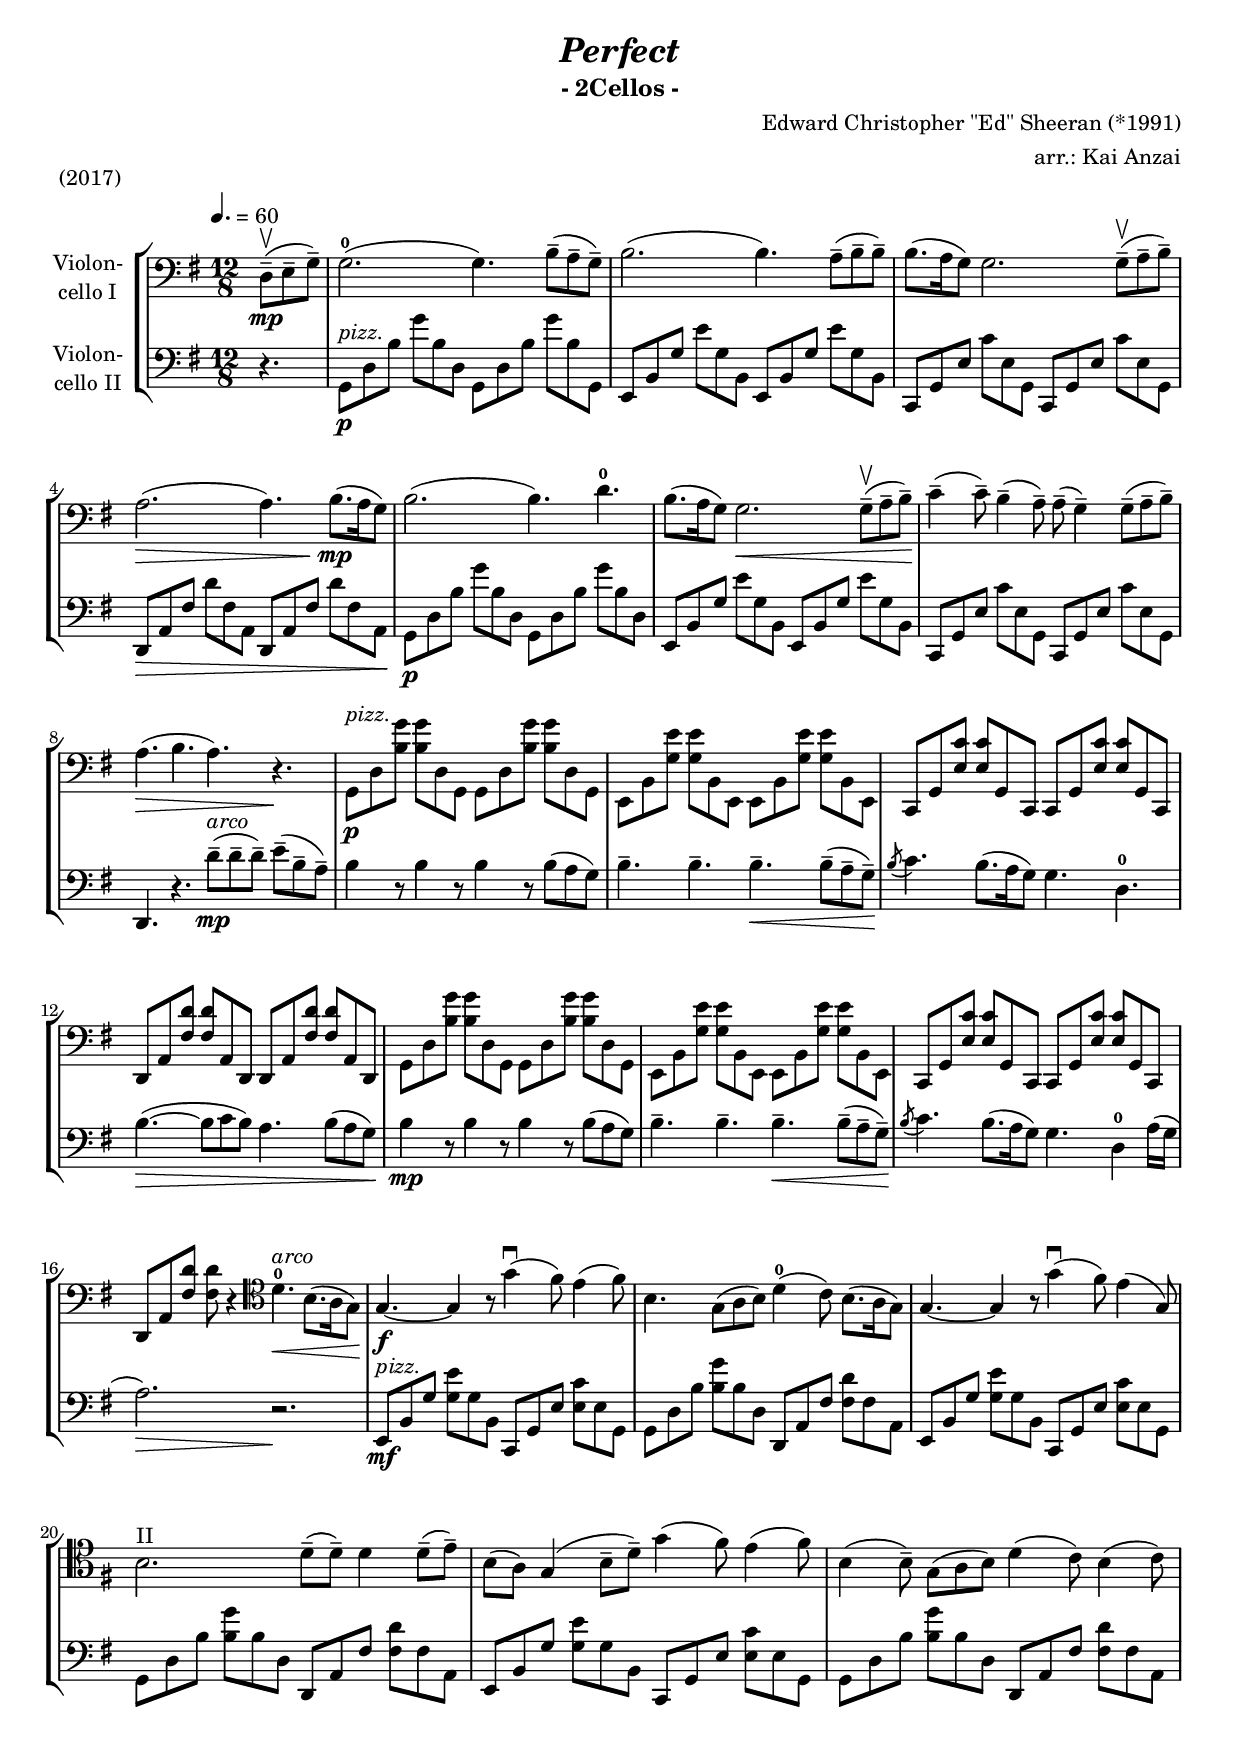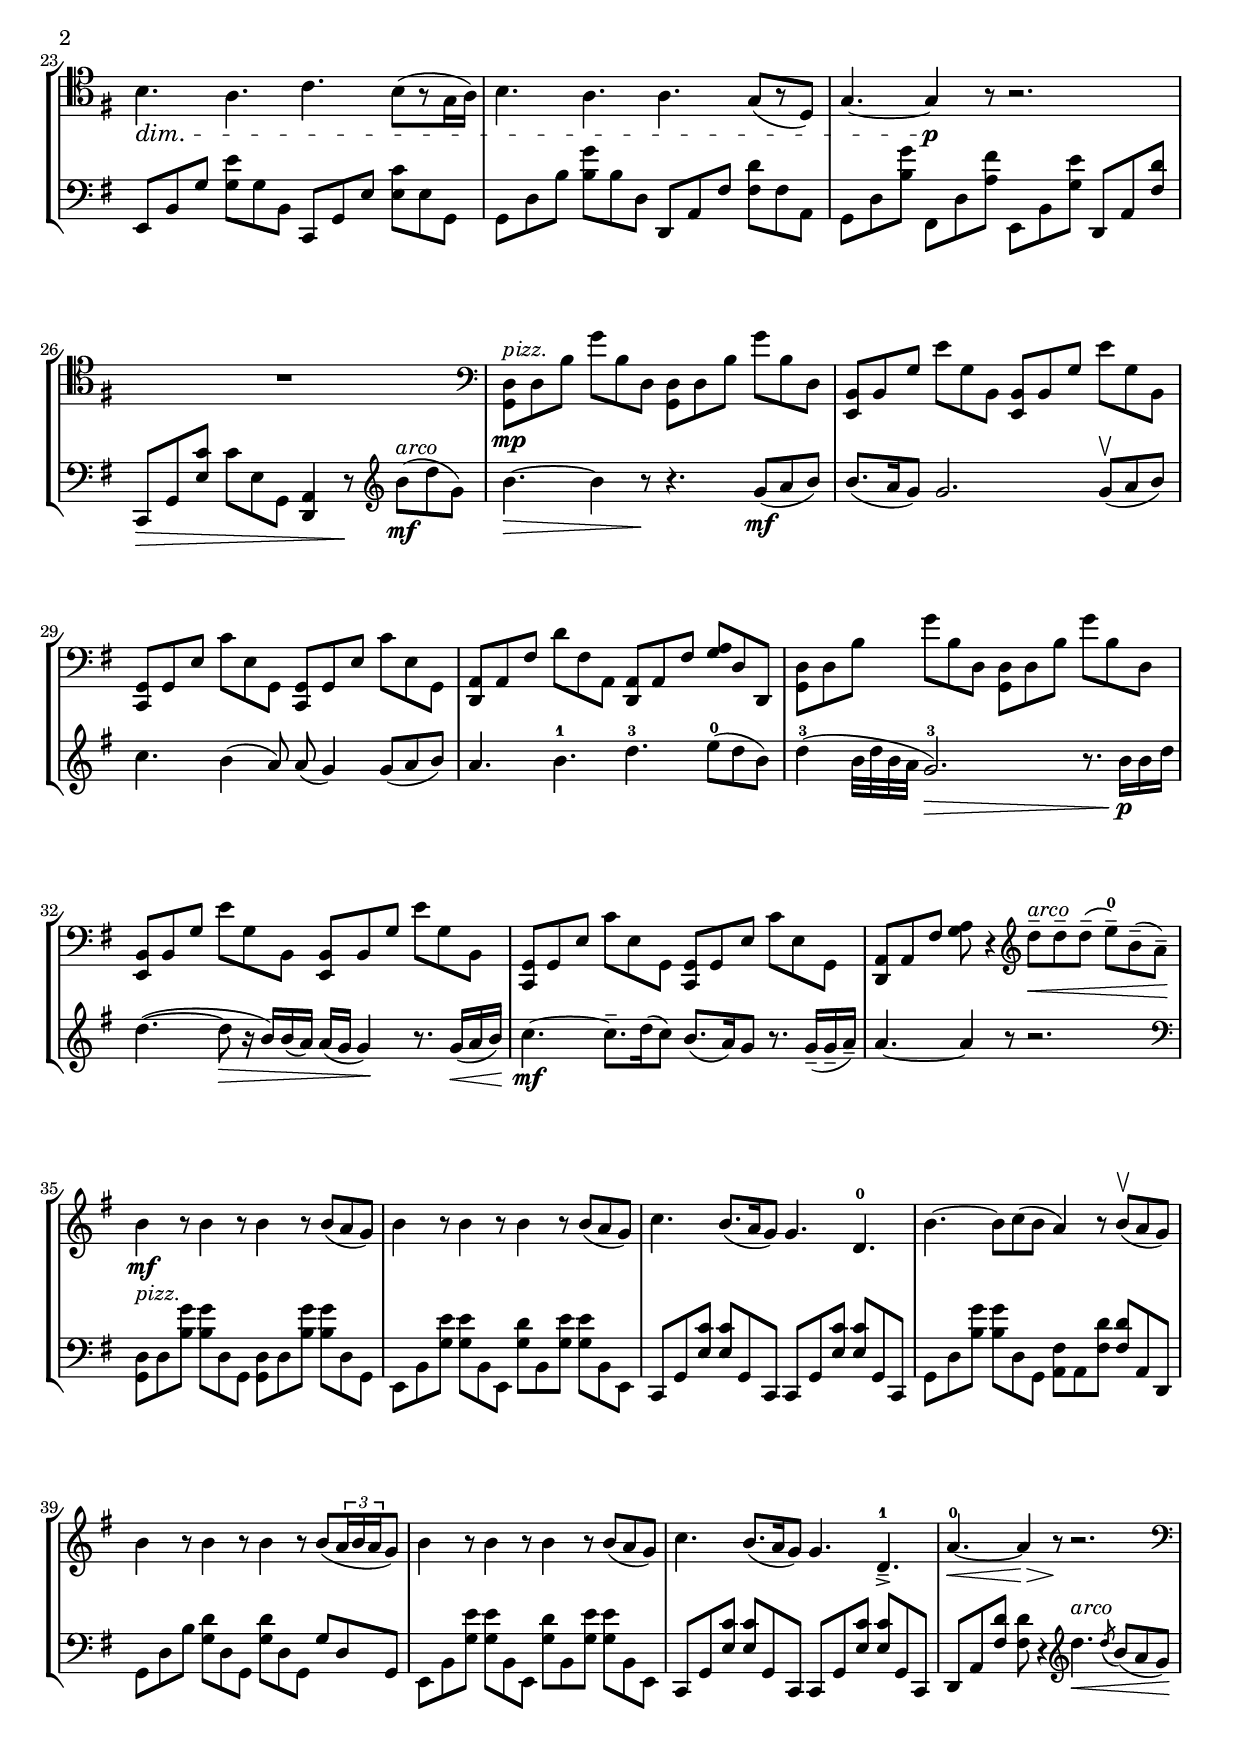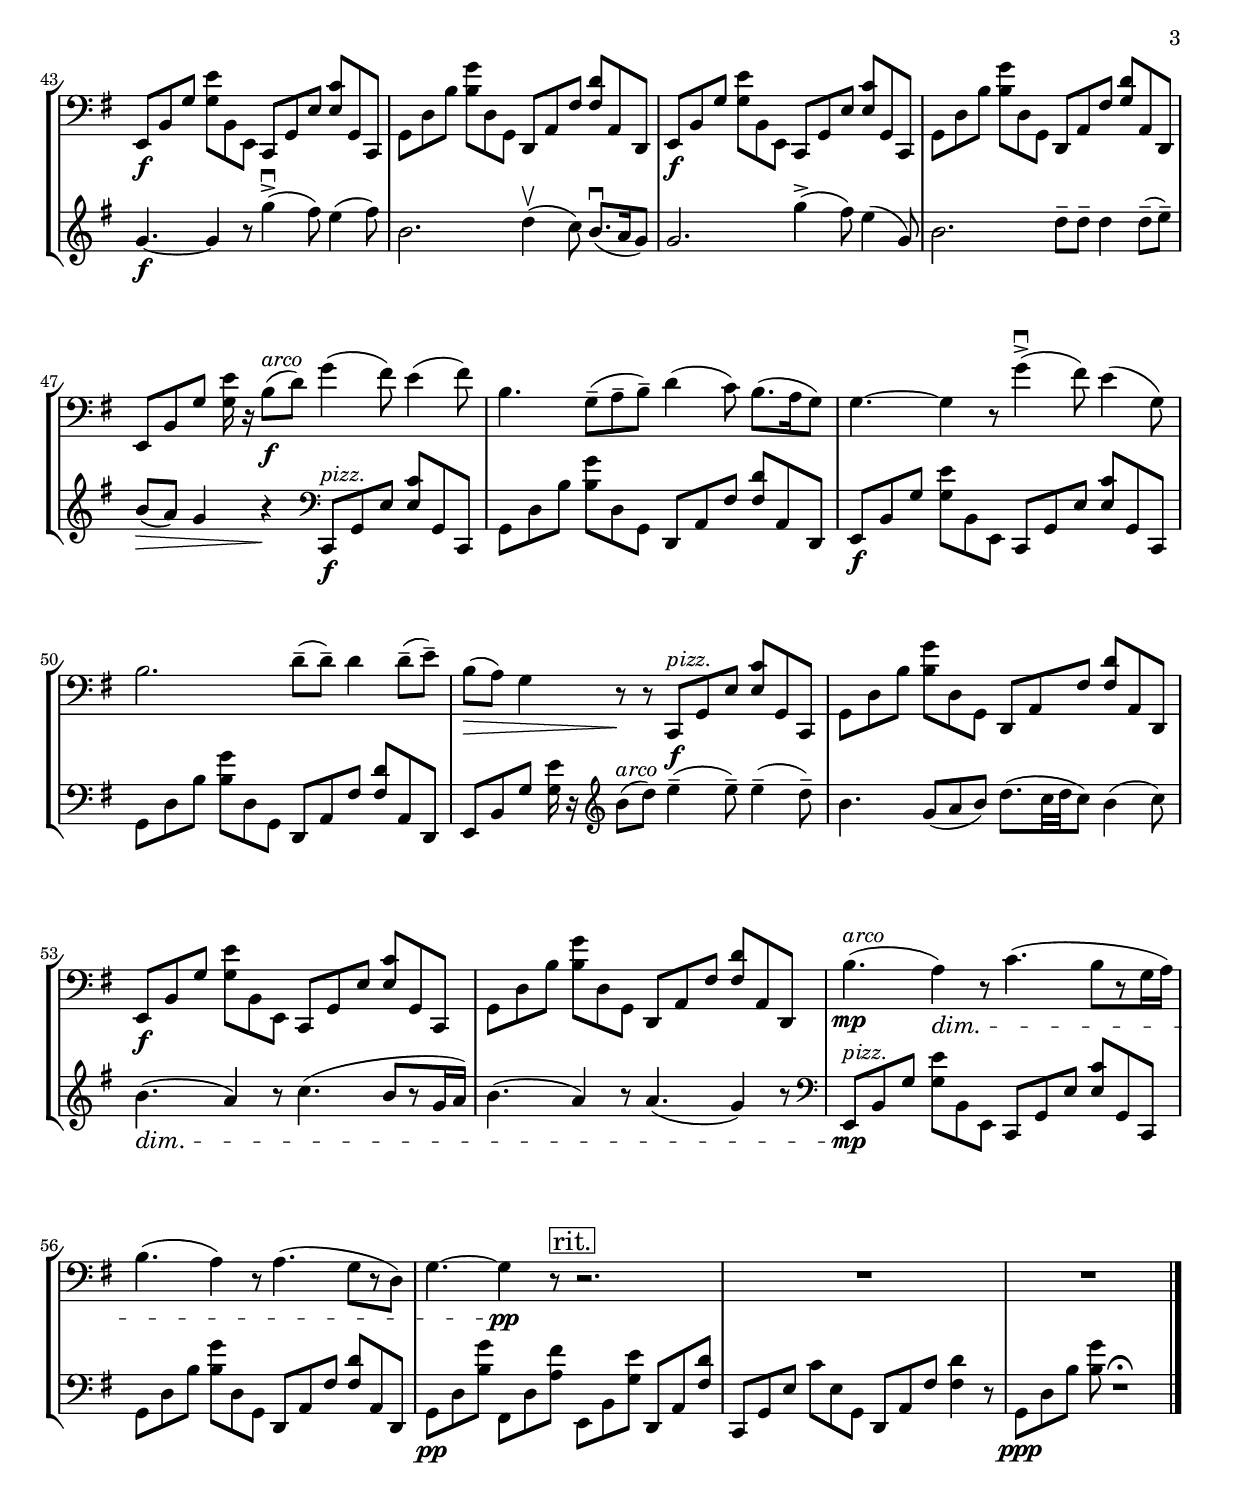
\version "2.18.2"
\include "deutsch.ly"
  
#(set-global-staff-size 18.7)

\header {
  title     = \markup \bold \italic "Perfect"
  subtitle  = "- 2Cellos -"
  composer  = "Edward Christopher \"Ed\" Sheeran (*1991)"
  arranger  = "arr.: Kai Anzai"
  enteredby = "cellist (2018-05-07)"
  piece     = "(2017)"
}

voiceconsts = {
  \key g \major
  \time 12/8
  \clef "bass"
%  \numericTimeSignature
  \compressFullBarRests
  % Set default beaming for all staves
% \set Timing.beamExceptions = #'()
% \set Timing.baseMoment     = #(ly:make-moment 1 4)
% \set Timing.beatStructure  = #'(1 1 1)
  \tempo 4.=60
}

micl = "clarinet"
mifl = "flute"
miob = "oboe"
mifh = "french horn"
misx = "tenor sax"
mist = "string ensemble 1"
miba = "cello"

arco = \markup \italic "arco"
ii   = \markup "II"
pizz = \markup \italic "pizz."
rit  = \mark \markup \box "rit."

va = \relative c {
  \voiceconsts

  \partial 4. d8(--\upbow\mp e-- g)--
  g2.(-0 g4.) h8(-- a-- g)--
  h2.( h4.) a8(-- h-- h)--
  h8.( a16 g8) g2. g8(--\upbow a-- h)--
  a2.(\> a4.) h8.(\!\mp a16 g8)
  h2.( h4.) d-0
  
  h8.( a16 g8) g2.\< g8(--\upbow a-- h)--\!
  c4(-- c8)-- h4(-- a8)-- a(-- g4)-- g8(-- a-- h)--
  a4.(\> h a) r\!
  g,8^\pizz\p d' <h' g'> <h g'> d, g, g d' <h' g'> <h g'> d, g,

  e h' <g' e'> <g e'> h, e, e h' <g' e'> <g e'> h, e,
  c g' <e' c'> <e c'> g, c, c g' <e' c'> <e c'> g, c,
  d a' <fis' d'> <fis d'> a, d, d a' <fis' d'> <fis d'> a, d,

  g d' <h' g'> <h g'> d, g, g d' <h' g'> <h g'> d, g,
  e h' <g' e'> <g e'> h, e, e h' <g' e'> <g e'> h, e,
  c g' <e' c'> <e c'> g, c, c g' <e' c'> <e c'> g, c,

  d a' <fis' d'> <fis d'> r4 \clef "tenor" d'4.^\arco-0\< h8.( a16 g8)\!
  g4.~\f g4 r8 g'4(\downbow fis8) e4( fis8)
  h,4. g8( a h) d4(-0 c8) h8.( a16 g8)
  g4.~ g4 r8 g'4(\downbow fis8) e4( g,8)
  h2.^\ii d8(-- d)-- d4 d8(-- e)--

  h( a) g4( h8-- d)-- g4( fis8) e4( fis8)
  h,4( h8)-- g( a h) d4( c8) h4( c8)
  h4.\dim a c h8[( r g16 a)]
  h4. a a g8[( r d)]
  g4.~ g4\p r8 r2.
  R1. \clef "bass"

  <g, d'>8^\pizz\mp d' h' g' h, d, <g, d'> d' h' g' h, d,
  <e, h'> h' g' e' g, h, <e, h'> h' g' e' g, h,
  <c, g'> g' e' c' e, g, <c, g'> g' e' c' e, g,

  <d a'> a' fis' d' fis, a, <d, a'> a' fis' <g a> d d,
  <g d'> d' h' g' h, d, <g, d'> d' h' g' h, d,
  <e, h'> h' g'  e' g, h, <e, h'> h' g' e' g, h,

  <c, g'> g' e' c' e, g, <c, g'> g' e' c' e, g,
  <d a'> a' fis' <g a> r4 \clef "treble" d''8--^\arco\< d-- d(--  e)---0 h(-- a)--\!
  h4\mf r8 h4 r8 h4 r8 h( a g )
  h4 r8 h4 r8 h4 r8 h( a g)

  c4. h8.( a16 g8) g4. d-0
  h'~ h8 c( h a4) r8 h(\upbow a g)
  h4 r8 h4 r8 h4 r8 h( \tuplet 3/2 8 { a16 h a } g8)
  h4 r8 h4 r8 h4 r8 h( a g)
  c4. h8.( a16 g8) g4. d--->-1

  a'~-0\< a4\!\> r8\! r2. \clef "bass"
  e,,8\f h' g' <g e'> h, e, c g' e' <e c'> g, c,
  g' d' h' <h g'> d, g, d a' fis' <fis d'> a, d,
  e\f h' g' <g e'> h, e, c g' e' <e c'> g, c,

  g' d' h' <h g'> d, g, d a' fis' <g d'> a, d,
  e h' g' <g e'>16 r h8(^\arco\f d) g4( fis8) e4( fis8)
  h,4. g8(-- a-- h)-- d4( c8) h8.( a16 g8)
  g4.~ g4 r8 g'4(->\downbow fis8) e4( g,8)

  h2. d8(-- d)-- d4 d8(-- e)--
  h(\> a) g4 r8\! r c,,^\pizz\f g' e' <e c'> g, c,
  g' d' h' <h g'> d, g, d a' fis' <fis d'> a, d,
  e\f h' g' <g e'> h, e, c g' e' <e c'> g, c,

  g' d' h' <h g'> d, g, d a' fis' <fis d'> a, d,
  h''4.(^\arco\mp a4)\dim r8 c4.( h8[ r g16 a)]
  h4.( a4) r8 a4.( g8[ r d])
  g4.~ g4\pp r8 \rit r2.
  R1.*2 \bar "|."
}

vb = \relative c {
  \voiceconsts

  \partial 4. r4.
  g8^\pizz\p d' h' g' h, d, g, d' h' g' h, g,
  e h' g' e' g, h, e, h' g' e' g, h,
  c, g' e' c' e, g, c, g' e' c' e, g,

  d\> a' fis' d' fis, a, d, a' fis' d' fis, a,\!
  g\p d' h' g' h, d, g, d' h' g' h, d,
  e, h' g' e' g, h, e, h' g' e' g, h,
  
  c, g' e' c' e, g, c, g' e' c' e, g,
  d4. r d''8(--^\arco\mp d-- d)-- e(-- h-- a)--
  h4 r8 h4 r8 h4 r8 h( a g)
  h4.-- h-- h--\< h8(-- a-- g)--\!
  
  \acciaccatura h c4. h8.( a16 g8) g4. d-0
  h'(~\> h8 c h) a4. h8( a g)\!
  h4\mp r8 h4 r8 h4 r8 h( a g)
  h4.-- h-- h--\< h8(-- a-- g)--\!
  \acciaccatura h c4. h8.( a16 g8) g4. d4-0 a'16( g

  a2.)\> r\!
  e,8^\pizz\mf h' g' <g e'> g h, c, g' e' <e c'> e g,
  g d' h' <h g'> h d, d, a' fis' <fis d'> fis a,
  e h' g' <g e'> g h, c, g' e' <e c'> e g,

  g d' h' <h g'> h d, d, a' fis' <fis d'> fis a,
  e h' g' <g e'> g h, c, g' e' <e c'> e g,
  g d' h' <h g'> h d, d, a' fis' <fis d'> fis a,

  e h' g' <g e'> g h, c, g' e' <e c'> e g,
  g d' h' <h g'> h d, d, a' fis' <fis d'> fis a,
  g d' <h' g'> fis, d' <a' fis'> e, h' <g' e'> d, a' <fis' d'>

  c,\> g' <e' c'> c' e, g, <d a'>4 r8\! \clef "treble" h'''8(^\arco\mf d g,)
  h4.~\> h4 r8\! r4. g8(\mf a h)
  h8.( a16 g8) g2. g8(\upbow a h)
  c4. h4( a8) a( g4) g8( a h)

  a4. h-1 d-3 e8(-0 d h)
  d4(-3 h32 d h a g2.)-3\> r8. h16\p h d
  d4.(~ d8\> r16 h) h( a) a( g g4)\! r8. g16(\< a h)
  c4.~\!\mf c8.-- d16( c8) h8.( a16) g8 r8. g16(-- g-- a)--

  a4.~ a4 r8 r2. \clef "bass"
  <g,, d'>8^\pizz d' <h' g'> <h g'> d, g, <g d'> d' <h' g'> <h g'> d, g,
  e h' <g' e'> <g e'> h, e, <g' d'> h, <g' e'> <g e'> h, e,

  c g' <e' c'> <e c'> g, c, c g' <e' c'> <e c'> g, c,
  g' d' <h' g'> <h g'> d, g, <a fis'> a <fis' d'> <fis d'> a, d,
  g d' h' <g d'> d g, <g' d'> d g, g' d g,

  e h' <g' e'> <g e'> h, e, <g' d'> h, <g' e'> <g e'> h, e,
  c g' <e' c'> <e c'> g, c, c g' <e' c'> <e c'> g, c,
  d a' <fis' d'> <fis d'> r4 \clef "treble" d''4.^\arco\< \acciaccatura d8 h( a g)\!

  g4.~\f g4 r8 g'4(->\downbow fis8) e4( fis8)
  h,2. d4(\upbow c8) h8.(\downbow a16 g8)
  g2. g'4(-> fis8) e4( g,8)
  h2. d8-- d-- d4 d8(-- e)--
  h(\> a) g4 r\! \clef "bass" c,,,8^\pizz\f g' e' <e c'> g, c,

  g' d' h' <h g'> d, g, d a' fis' <fis d'> a, d,
  e\f h' g' <g e'> h, e, c g' e' <e c'> g, c,
  g' d' h' <h g'> d, g, d a' fis' <fis d'> a, d,

  e h' g' <g e'>16 r \clef "treble" h'8(^\arco d) e4(-- e8)-- e4(-- d8)--
  h4. g8( a h) d8.( c32 d c8) h4( c8)
  h4.(\dim a4) r8 c4.( h8[ r g16 a])
  h4.( a4) r8 a4.( g4) r8 \clef "bass"

  e,,^\pizz\mp h' g' <g e'> h, e, c g' e' <e c'> g, c,
  g' d' h' <h g'> d, g, d a' fis' <fis d'> a, d,
  g\pp d' <h' g'> fis, d' <a' fis'> \rit e, h' <g' e'>  d, a' <fis' d'>

  c, g' e' c' e, g, d a' fis' <fis d'>4 r8
  g,\ppp d' h' <h g'> r1\fermata \bar "|."
}


music = \new StaffGroup <<
      \new Staff {
	\set Staff.midiInstrument = \miba
	\set Staff.instrumentName = \markup \center-column { "Violon-" "cello I" }
	\transpose g g { \va }
      }

      \new Staff {
	\set Staff.midiInstrument = \miba
	\set Staff.instrumentName = \markup \center-column { "Violon-" "cello II" }
	\transpose g g { \vb }
      }
>>

\book {
  \score {
    \music
    \layout {}
  }

  \score {
    \unfoldRepeats \music

    \midi {
      \context {
        \Score
      }
    }
  }
}
